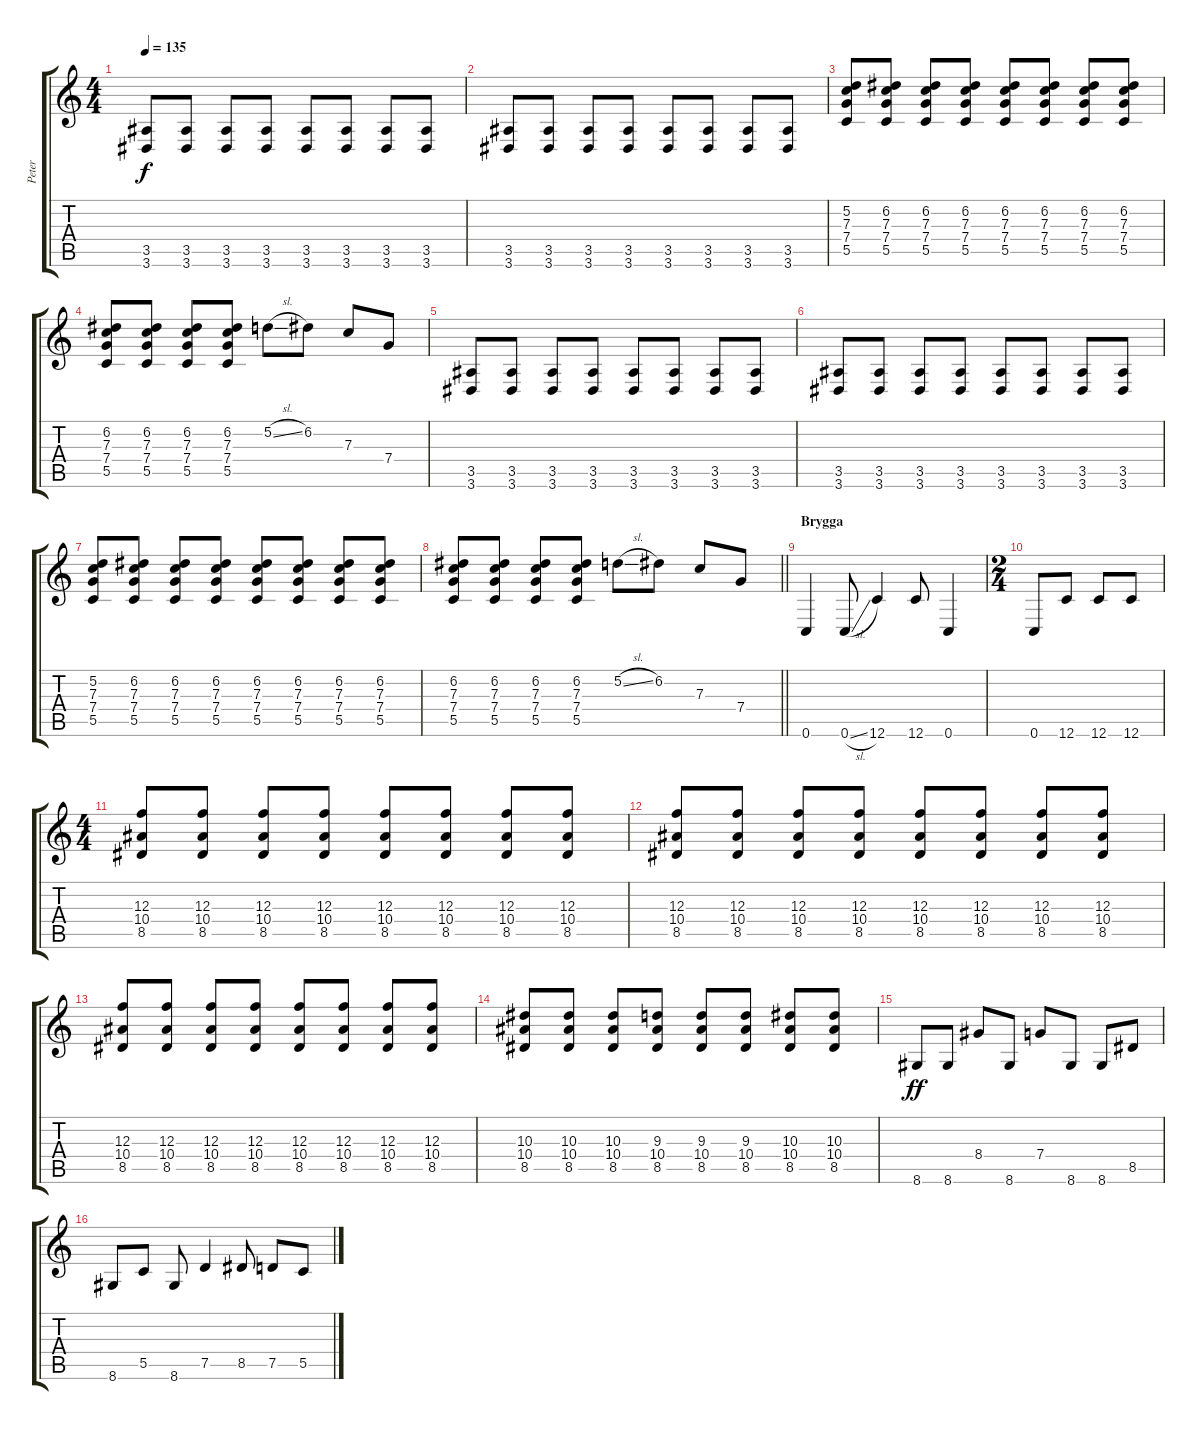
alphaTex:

\track ("Peter" "Peter") {instrument distortionguitar}
\staff {score tabs}
\tuning (D4 A3 F3 C3 G2 C2) {hide}
\ts (4 4)
\tempo 135
\clef g2
\ks c
(3.5 3.6).8{dy f} (3.5 3.6).8 (3.5 3.6).8 (3.5 3.6).8 (3.5 3.6).8 (3.5 3.6).8 (3.5 3.6).8 (3.5 3.6).8 |
(3.5 3.6).8 (3.5 3.6).8 (3.5 3.6).8 (3.5 3.6).8 (3.5 3.6).8 (3.5 3.6).8 (3.5 3.6).8 (3.5 3.6).8 |
(5.2 7.3 7.4 5.5).8 (6.2 7.3 7.4 5.5).8 (6.2 7.3 7.4 5.5).8 (6.2 7.3 7.4 5.5).8 (6.2 7.3 7.4 5.5).8 (6.2 7.3 7.4 5.5).8 (6.2 7.3 7.4 5.5).8 (6.2 7.3 7.4 5.5).8 |
(6.2 7.3 7.4 5.5).8 (6.2 7.3 7.4 5.5).8 (6.2 7.3 7.4 5.5).8 (6.2 7.3 7.4 5.5).8 5.2{sl}.8 6.2.8 7.3.8 7.4.8 |
(3.5 3.6).8 (3.5 3.6).8 (3.5 3.6).8 (3.5 3.6).8 (3.5 3.6).8 (3.5 3.6).8 (3.5 3.6).8 (3.5 3.6).8 |
(3.5 3.6).8 (3.5 3.6).8 (3.5 3.6).8 (3.5 3.6).8 (3.5 3.6).8 (3.5 3.6).8 (3.5 3.6).8 (3.5 3.6).8 |
(5.2 7.3 7.4 5.5).8 (6.2 7.3 7.4 5.5).8 (6.2 7.3 7.4 5.5).8 (6.2 7.3 7.4 5.5).8 (6.2 7.3 7.4 5.5).8 (6.2 7.3 7.4 5.5).8 (6.2 7.3 7.4 5.5).8 (6.2 7.3 7.4 5.5).8 |
\barLineRight lightlight
(6.2 7.3 7.4 5.5).8 (6.2 7.3 7.4 5.5).8 (6.2 7.3 7.4 5.5).8 (6.2 7.3 7.4 5.5).8 5.2{sl}.8 6.2.8 7.3.8 7.4.8 |
\section ("" "Brygga")
0.6.4 0.6{sl}.8 12.6.4 12.6.8 0.6.4 |
\ts (2 4)
0.6.8 12.6.8 12.6.8 12.6.8 |
\ts (4 4)
(12.3 10.4 8.5).8 (12.3 10.4 8.5).8 (12.3 10.4 8.5).8 (12.3 10.4 8.5).8 (12.3 10.4 8.5).8 (12.3 10.4 8.5).8 (12.3 10.4 8.5).8 (12.3 10.4 8.5).8 |
(12.3 10.4 8.5).8 (12.3 10.4 8.5).8 (12.3 10.4 8.5).8 (12.3 10.4 8.5).8 (12.3 10.4 8.5).8 (12.3 10.4 8.5).8 (12.3 10.4 8.5).8 (12.3 10.4 8.5).8 |
(12.3 10.4 8.5).8 (12.3 10.4 8.5).8 (12.3 10.4 8.5).8 (12.3 10.4 8.5).8 (12.3 10.4 8.5).8 (12.3 10.4 8.5).8 (12.3 10.4 8.5).8 (12.3 10.4 8.5).8 |
(10.3 10.4 8.5).8 (10.3 10.4 8.5).8 (10.3 10.4 8.5).8 (9.3 10.4 8.5).8 (9.3 10.4 8.5).8 (9.3 10.4 8.5).8 (10.3 10.4 8.5).8 (10.3 10.4 8.5).8 |
8.6.8{dy ff} 8.6.8 8.4.8 8.6.8 7.4.8 8.6.8 8.6.8 8.5.8 |
8.6.8 5.5.8 8.6.8 7.5.4 8.5.8 7.5.8 5.5.8
